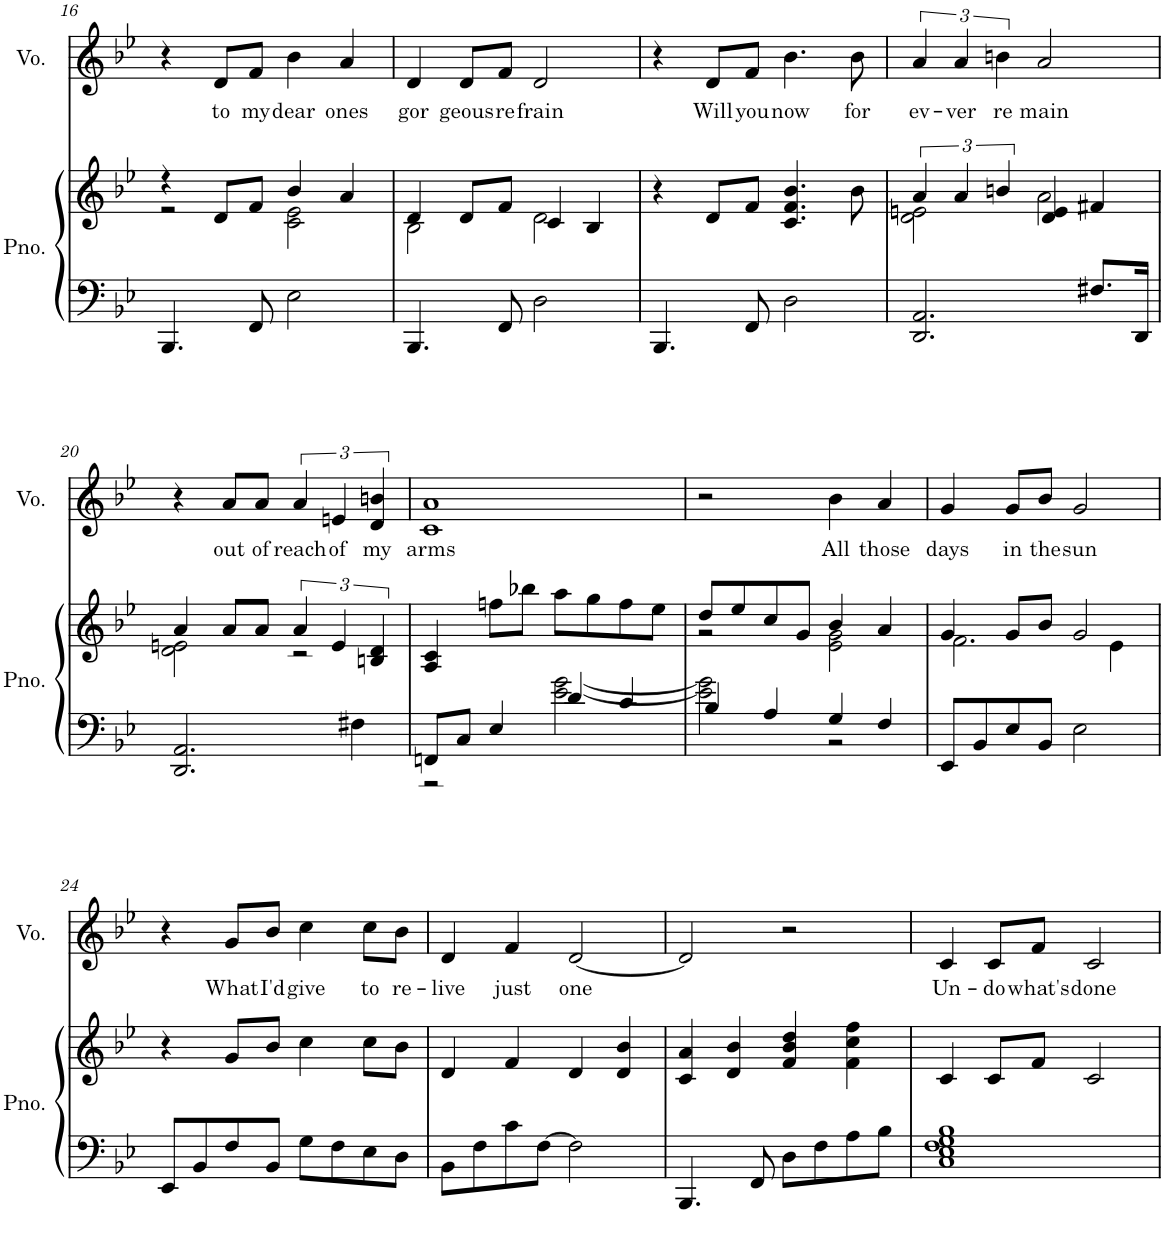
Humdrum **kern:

**kern	**kern	**kern	**text
*part2	*part2	*part1	*part1
*staff3	*staff2	*staff1	*staff1
*I"Piano	*	*I"Voice	*
*I'Pno.	*	*I'Vo.	*
!!LO:PB:g=z
*clefF4	*clefG2	*clefG2	*
*k[b-e-]	*k[b-e-]	*k[b-e-]	*
*M4/4	*M4/4	*M4/4	*
=16	=16	=16	=16
*	*^	*	*
4.BBB-/	4r	2r	4r	.
!	!	!	!	!LO:LY:b
.	8d/L	.	8d/L	to
!	!	!	!	!LO:LY:b
8FF/	8f/J	.	8f/J	my
!	!	!	!	!LO:LY:b
2E-\	4b-/	2c\ 2e-\	4b-\	dear
!	!	!	!	!LO:LY:b
.	4a/	.	4a/	ones
=17	=17	=17	=17	=17
!	!	!	!	!LO:LY:b
4.BBB-/	4d/	2B-\	4d/	gor
!	!	!	!	!LO:LY:b
.	8d/L	.	8d/L	geous
!	!	!	!	!LO:LY:b
8FF/	8f/J	.	8f/J	re
!	!	!	!	!LO:LY:b
2D\	4c/	2d\	2d/	frain
.	4B-/	.	.	.
*	*v	*v	*	*
=18	=18	=18	=18
4.BBB-/	4r	4r	.
!	!	!	!LO:LY:b
.	8d/L	8d/L	Will
!	!	!	!LO:LY:b
8FF/	8f/J	8f/J	you
!	!	!	!LO:LY:b
2D\	4.c/ 4.f/ 4.b-/	4.b-\	now
!	!	!	!LO:LY:b
.	8b-\	8b-\	for
=19	=19	=19	=19
*	*^	*	*
!	!	!	!	!LO:LY:b
2.DD/ 2.AA/	6a/	2d\ 2en\	6a/	ev-
!	!	!	!	!LO:LY:b
.	6a/	.	6a/	-ver
!	!	!	!	!LO:LY:b
.	6bn/	.	6bn\	re
!	!	!	!	!LO:LY:b
.	4d/ 4e/	2a\	2a/	main
8.F#X/L	4f#X/	.	.	.
16DD/Jk	.	.	.	.
!!LO:LB:g=z
=20	=20	=20	=20	=20
2.DD/ 2.AA/	4a/	2d\ 2en\	4r	.
!	!	!	!	!LO:LY:b
.	8a/L	.	8a/L	out
!	!	!	!	!LO:LY:b
.	8a/J	.	8a/J	of
!	!	!	!	!LO:LY:b
.	6a/	2r	6a/	reach
!	!	!	!	!LO:LY:b
.	6e/	.	6en/	of
4F#X\	.	.	.	.
!	!	!	!	!LO:LY:b
.	6Bn/ 6d/	.	6d/ 6bn/	my
*	*v	*v	*	*
=21	=21	=21	=21
*^	*	*	*
!	!	!	!	!LO:LY:b
8FFn/L	2r	4A/ 4c/	1c 1a	arms
8C/J	.	.	.	.
4E-/	.	8ffn\L	.	.
.	.	8bb-X\J	.	.
4d/	[2e-\ [2g\	8aa\L	.	.
.	.	8gg\	.	.
4c/	.	8ff\	.	.
.	.	8ee-\J	.	.
=22	=22	=22	=22	=22
*	*	*^	*	*
4B-/	2e-\] 2g\]	8dd/L	2r	2r	.
.	.	8ee-/	.	.	.
4A/	.	8cc/	.	.	.
.	.	8g/J	.	.	.
!	!	!	!	!	!LO:LY:b
4G/	2r	4b-/	2e-\ 2g\	4b-\	All
!	!	!	!	!	!LO:LY:b
4F/	.	4a/	.	4a/	those
*v	*v	*	*	*	*
=23	=23	=23	=23	=23
!	!	!	!	!LO:LY:b
8EE-/L	4g/	2.f\	4g/	days
8BB-/	.	.	.	.
!	!	!	!	!LO:LY:b
8E-/	8g/L	.	8g/L	in
!	!	!	!	!LO:LY:b
8BB-/J	8b-/J	.	8b-/J	the
!	!	!	!	!LO:LY:b
2E-\	2g/	.	2g/	sun
.	.	4e-\	.	.
*	*v	*v	*	*
!!LO:LB:g=z
=24	=24	=24	=24
8EE-/L	4r	4r	.
8BB-/	.	.	.
!	!	!	!LO:LY:b
8F/	8g/L	8g/L	What
!	!	!	!LO:LY:b
8BB-/J	8b-/J	8b-/J	I'd
!	!	!	!LO:LY:b
8G\L	4cc\	4cc\	give
8F\	.	.	.
!	!	!	!LO:LY:b
8E-\	8cc\L	8cc\L	to
!	!	!	!LO:LY:b
8D\J	8b-\J	8b-\J	re-
=25	=25	=25	=25
!	!	!	!LO:LY:b
8BB-\L	4d/	4d/	-live
8F\	.	.	.
!	!	!	!LO:LY:b
8c\	4f/	4f/	just
[8F\J	.	.	.
!	!	!	!LO:LY:b
2F\]	4d/	[2d/	one
.	4d/ 4b-/	.	.
=26	=26	=26	=26
4.BBB-/	4c/ 4a/	2d/]	.
.	4d/ 4b-/	.	.
8FF/	.	.	.
8D\L	4f/ 4b-/ 4dd/	2r	.
8F\	.	.	.
8A\	4f\ 4cc\ 4ff\	.	.
8B-\J	.	.	.
=27	=27	=27	=27
!	!	!	!LO:LY:b
1C 1E- 1F 1G 1B-	4c/	4c/	Un-
!	!	!	!LO:LY:b
.	8c/L	8c/L	-do
!	!	!	!LO:LY:b
.	8f/J	8f/J	what's
!	!	!	!LO:LY:b
.	2c/	2c/	done
=	=	=	=
*-	*-	*-	*-
